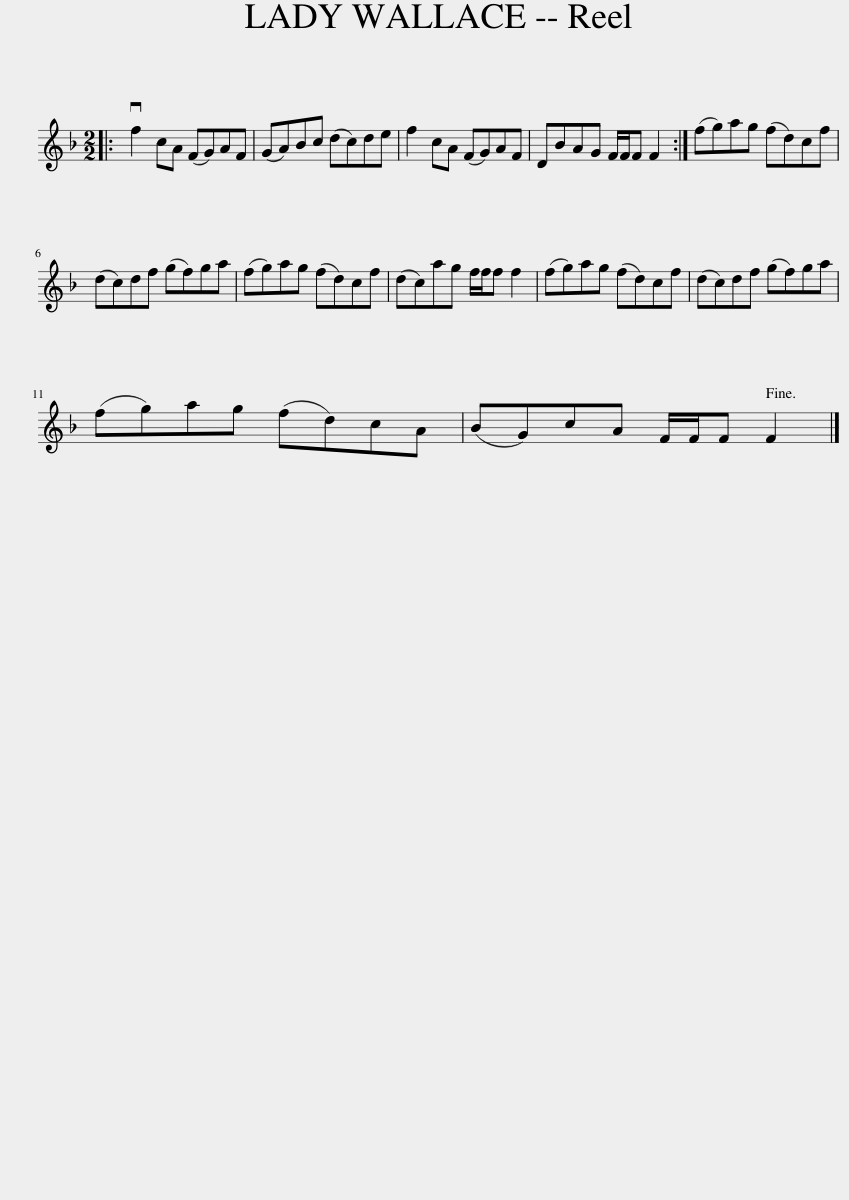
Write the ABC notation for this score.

X:1
L:1/8
M:2/2
I:linebreak $
K:F
V:1 treble
V:1
|: vf2 cA (FG)AF | (GA)Bc (dc)de | f2 cA (FG)AF | DBAG F/F/F F2 :| (fg)ag (fd)cf |$ %5
 (dc)df (gf)ga | (fg)ag (fd)cf | (dc)ag f/f/f f2 | (fg)ag (fd)cf | (dc)df (gf)ga |$ %10
 (fg)ag (fd)cA | (BG)cA F/F/F F2 |] %12
